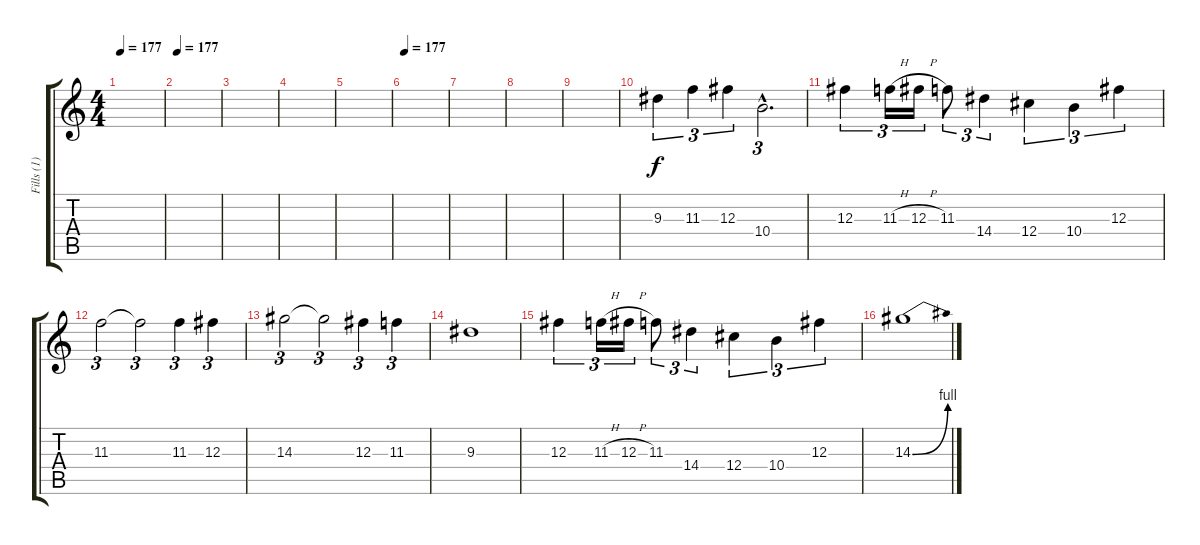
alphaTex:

\track ("Fills (1)" "Fills (1)") {instrument distortionguitar}
\staff {score tabs}
\tuning (Eb4 Bb3 Gb3 Db3 Ab2 Eb2) {hide}
\ts (4 4)
\tempo 177
\tempo 150
\tempo 177
\clef g2
\ks c
|
\tempo 177
|
|
|
|
\tempo 177
|
|
|
|
9.3.4{tu (3 2)} 11.3.4{tu (3 2)} 12.3.4{tu (3 2)} 10.4{hac}.2{d tu (3 2)} |
12.3.4{tu (3 2)} 11.3{h}.16{tu (3 2)} 12.3{h}.16{tu (3 2)} 11.3.8{tu (3 2)} 14.4.4{tu (3 2)} 12.4.4{tu (3 2)} 10.4.4{tu (3 2)} 12.3.4{tu (3 2)} |
11.3.2{tu (3 2)} 11.3{t}.2{tu (3 2)} 11.3.4{tu (3 2)} 12.3.4{tu (3 2)} |
14.3.2{tu (3 2)} 14.3{t}.2{tu (3 2)} 12.3.4{tu (3 2)} 11.3.4{tu (3 2)} |
9.3.1 |
12.3.4{tu (3 2)} 11.3{h}.16{tu (3 2)} 12.3{h}.16{tu (3 2)} 11.3.8{tu (3 2)} 14.4.4{tu (3 2)} 12.4.4{tu (3 2)} 10.4.4{tu (3 2)} 12.3.4{tu (3 2)} |
14.3{be (bend 0 0 60 4)}.1
